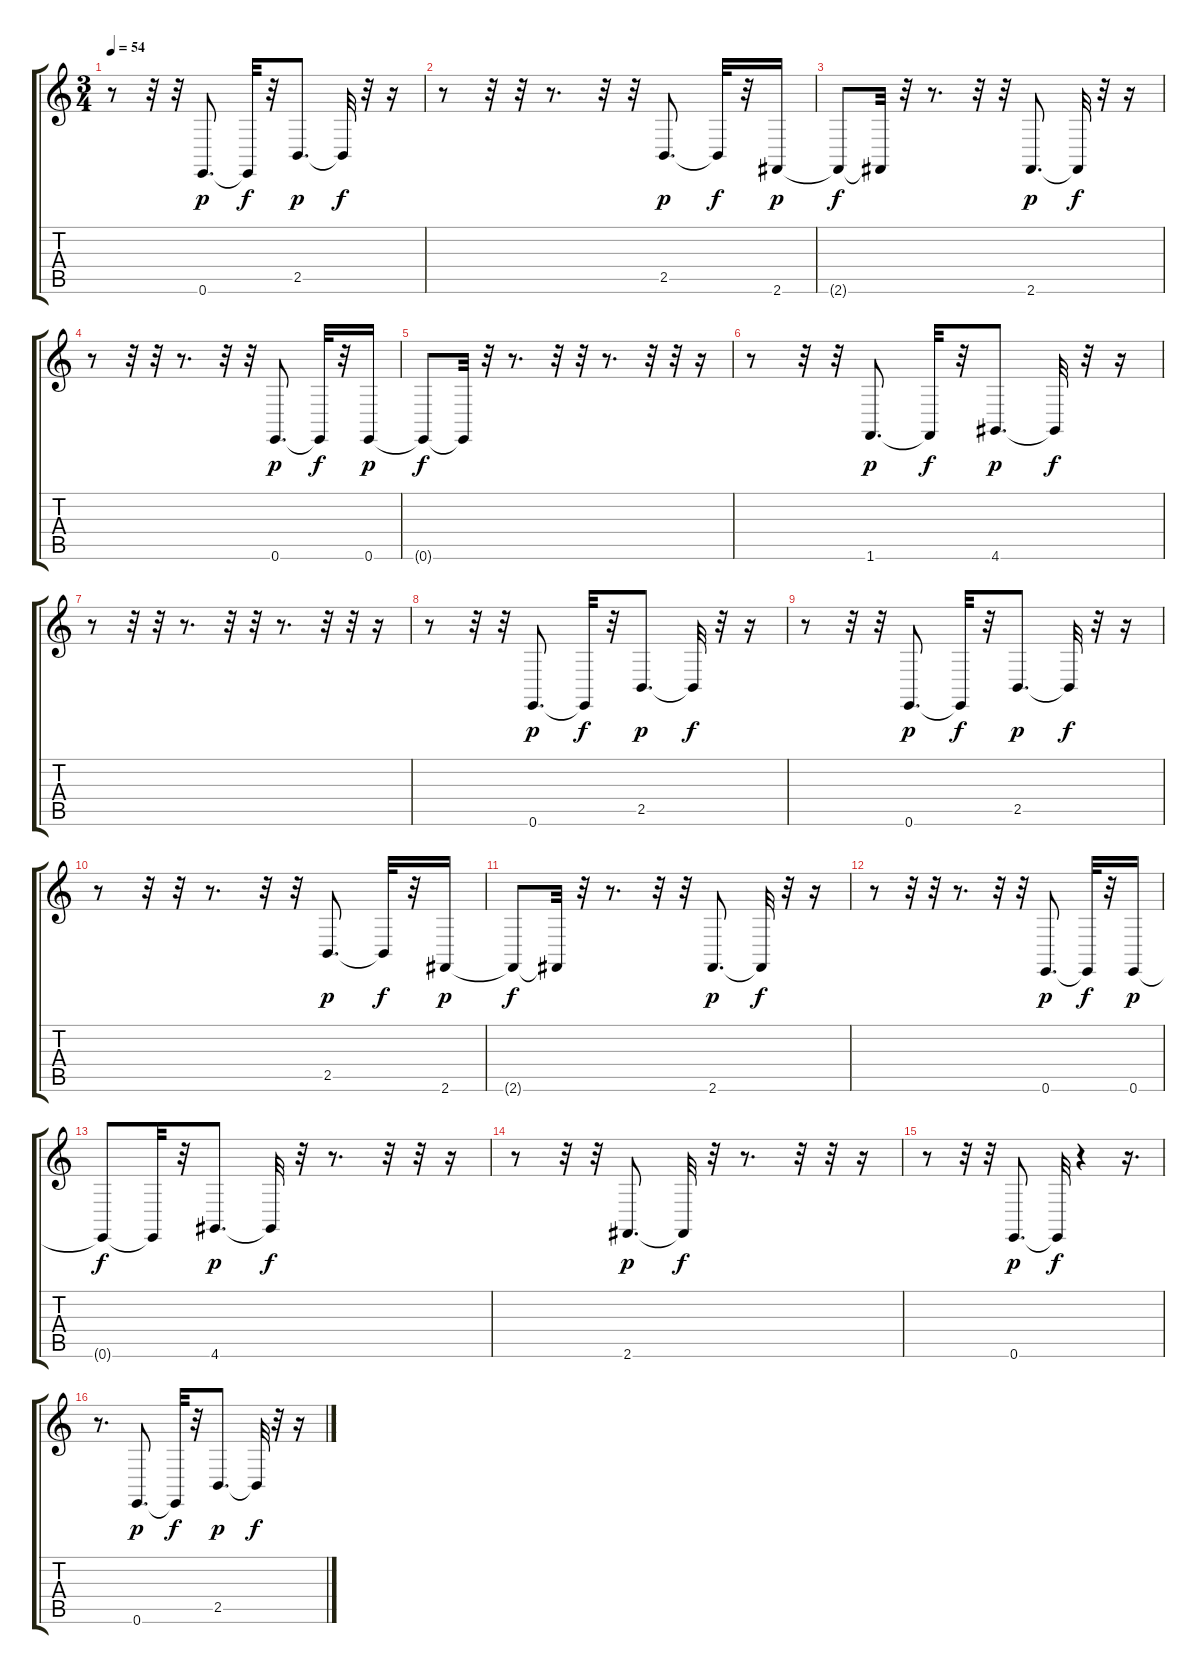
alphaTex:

\track "" {instrument stringensemble1}
\staff {score tabs}
\tuning (E4 B3 G3 D3 A2 E2) {hide}
\ts (3 4)
\tempo 54
\clef g2
\ks c
r.8{dy f} r.32 r.32 0.6.8{d dy p} 0.6{t}.32{dy f} r.32 2.5.8{d dy p} 2.5{t}.32{dy f} r.32 r.16 |
r.8 r.32 r.32 r.8{d} r.32 r.32 2.5.8{d dy p} 2.5{t}.32{dy f} r.32 2.6.16{dy p} |
2.6{t}.8{dy f} 2.6{t}.32 r.32 r.8{d} r.32 r.32 2.6.8{d dy p} 2.6{t}.32{dy f} r.32 r.16 |
r.8 r.32 r.32 r.8{d} r.32 r.32 0.6.8{d dy p} 0.6{t}.32{dy f} r.32 0.6.16{dy p} |
0.6{t}.8{dy f} 0.6{t}.32 r.32 r.8{d} r.32 r.32 r.8{d} r.32 r.32 r.16 |
r.8 r.32 r.32 1.6.8{d dy p} 1.6{t}.32{dy f} r.32 4.6.8{d dy p} 4.6{t}.32{dy f} r.32 r.16 |
r.8 r.32 r.32 r.8{d} r.32 r.32 r.8{d} r.32 r.32 r.16 |
r.8 r.32 r.32 0.6.8{d dy p} 0.6{t}.32{dy f} r.32 2.5.8{d dy p} 2.5{t}.32{dy f} r.32 r.16 |
r.8 r.32 r.32 0.6.8{d dy p} 0.6{t}.32{dy f} r.32 2.5.8{d dy p} 2.5{t}.32{dy f} r.32 r.16 |
r.8 r.32 r.32 r.8{d} r.32 r.32 2.5.8{d dy p} 2.5{t}.32{dy f} r.32 2.6.16{dy p} |
2.6{t}.8{dy f} 2.6{t}.32 r.32 r.8{d} r.32 r.32 2.6.8{d dy p} 2.6{t}.32{dy f} r.32 r.16 |
r.8 r.32 r.32 r.8{d} r.32 r.32 0.6.8{d dy p} 0.6{t}.32{dy f} r.32 0.6.16{dy p} |
0.6{t}.8{dy f} 0.6{t}.32 r.32 4.6.8{d dy p} 4.6{t}.32{dy f} r.32 r.8{d} r.32 r.32 r.16 |
r.8 r.32 r.32 2.6.8{d dy p} 2.6{t}.32{dy f} r.32 r.8{d} r.32 r.32 r.16 |
r.8 r.32 r.32 0.6.8{d dy p} 0.6{t}.32{dy f} r.4 r.16{d} |
r.8{d} 0.6.8{d dy p} 0.6{t}.32{dy f} r.32 2.5.8{d dy p} 2.5{t}.32{dy f} r.32 r.16
